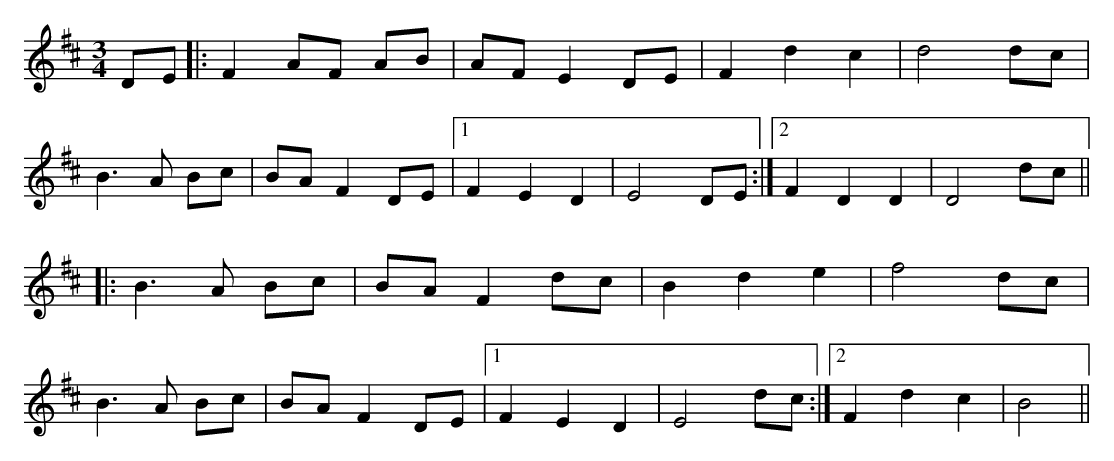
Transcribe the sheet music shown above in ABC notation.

X:1
M:3/4
K:D
DE|:F2 AF AB|AF E2 DE|F2 d2 c2|d4 dc|
B3 A Bc|BA F2 DE|1 F2 E2 D2|E4 DE:|2 F2 D2 D2|D4 dc||
|:B3 A Bc|BA F2 dc|B2 d2 e2|f4 dc|
B3 A Bc|BA F2 DE|1 F2 E2 D2|E4 dc:|2 F2 d2 c2|B4||
